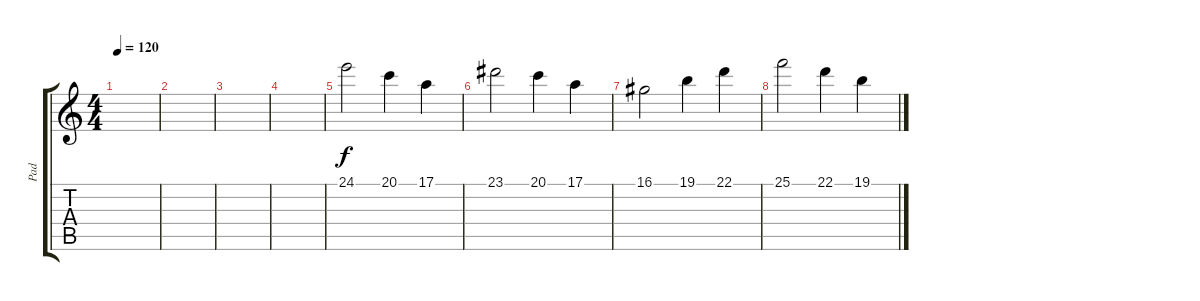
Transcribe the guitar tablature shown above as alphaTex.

\track ("Pad" "Pad") {instrument pad2warm}
\staff {score tabs}
\tuning (E4 B3 G3 D3 A2 E2) {hide}
\ts (4 4)
\tempo 120
\clef g2
\ks c
|
|
|
|
24.1.2{volume 8} 20.1.4 17.1.4 |
23.1.2 20.1.4 17.1.4 |
16.1.2 19.1.4 22.1.4 |
25.1.2 22.1.4 19.1.4
